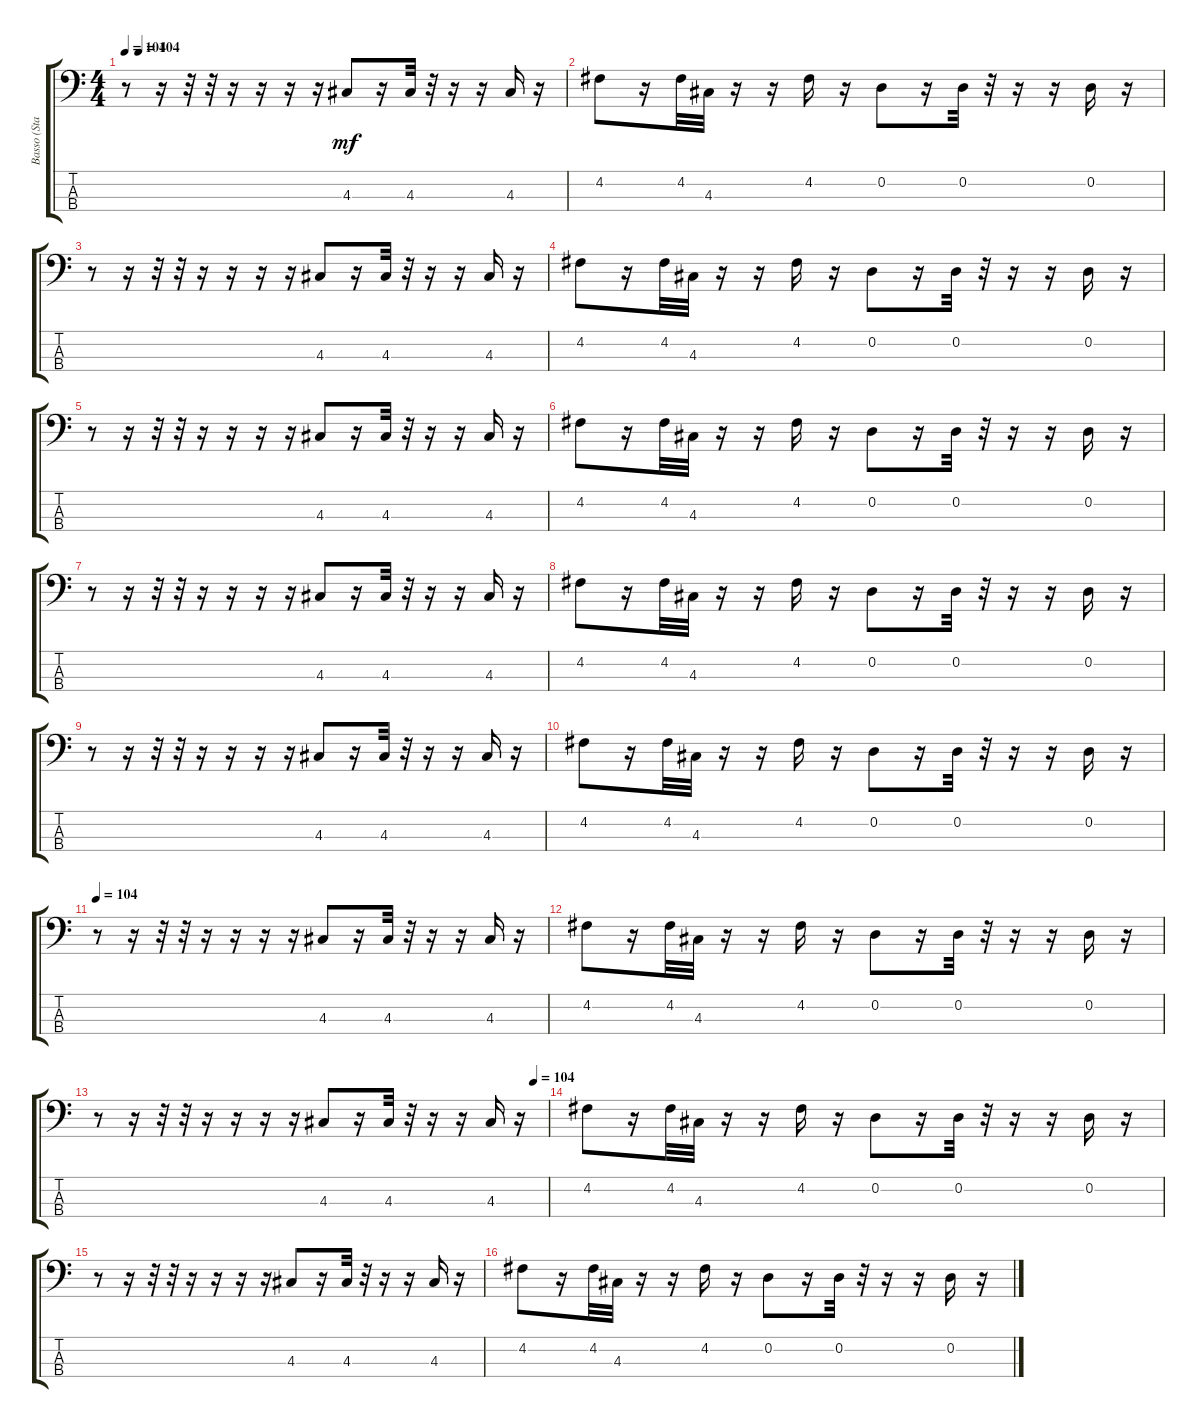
\track ("Basso (Staff 1)" "Basso (Sta") {instrument electricbassfinger}
\staff {score tabs}
\tuning (G2 D2 A1 E1) {hide}
\ts (4 4)
\tempo 104
\tempo (104 0.03125)
\clef f4
\ks c
r.8{dy mf} r.16 r.32 r.32 r.16 r.16 r.16 r.16 4.3.8 r.16 4.3.32 r.32 r.16 r.16 4.3.16 r.16 |
4.2.8 r.16 4.2.32 4.3.32 r.16 r.16 4.2.16 r.16 0.2.8 r.16 0.2.32 r.32 r.16 r.16 0.2.16 r.16 |
r.8 r.16 r.32 r.32 r.16 r.16 r.16 r.16 4.3.8 r.16 4.3.32 r.32 r.16 r.16 4.3.16 r.16 |
4.2.8 r.16 4.2.32 4.3.32 r.16 r.16 4.2.16 r.16 0.2.8 r.16 0.2.32 r.32 r.16 r.16 0.2.16 r.16 |
r.8 r.16 r.32 r.32 r.16 r.16 r.16 r.16 4.3.8 r.16 4.3.32 r.32 r.16 r.16 4.3.16 r.16 |
4.2.8 r.16 4.2.32 4.3.32 r.16 r.16 4.2.16 r.16 0.2.8 r.16 0.2.32 r.32 r.16 r.16 0.2.16 r.16 |
r.8 r.16 r.32 r.32 r.16 r.16 r.16 r.16 4.3.8 r.16 4.3.32 r.32 r.16 r.16 4.3.16 r.16 |
4.2.8 r.16 4.2.32 4.3.32 r.16 r.16 4.2.16 r.16 0.2.8 r.16 0.2.32 r.32 r.16 r.16 0.2.16 r.16 |
r.8 r.16 r.32 r.32 r.16 r.16 r.16 r.16 4.3.8 r.16 4.3.32 r.32 r.16 r.16 4.3.16 r.16 |
4.2.8 r.16 4.2.32 4.3.32 r.16 r.16 4.2.16 r.16 0.2.8 r.16 0.2.32 r.32 r.16 r.16 0.2.16 r.16 |
\tempo 104
r.8 r.16 r.32 r.32 r.16 r.16 r.16 r.16 4.3.8 r.16 4.3.32 r.32 r.16 r.16 4.3.16 r.16 |
4.2.8 r.16 4.2.32 4.3.32 r.16 r.16 4.2.16 r.16 0.2.8 r.16 0.2.32 r.32 r.16 r.16 0.2.16 r.16 |
\tempo (104 0.96875)
r.8 r.16 r.32 r.32 r.16 r.16 r.16 r.16 4.3.8 r.16 4.3.32 r.32 r.16 r.16 4.3.16 r.16 |
4.2.8 r.16 4.2.32 4.3.32 r.16 r.16 4.2.16 r.16 0.2.8 r.16 0.2.32 r.32 r.16 r.16 0.2.16 r.16 |
r.8 r.16 r.32 r.32 r.16 r.16 r.16 r.16 4.3.8 r.16 4.3.32 r.32 r.16 r.16 4.3.16 r.16 |
4.2.8 r.16 4.2.32 4.3.32 r.16 r.16 4.2.16 r.16 0.2.8 r.16 0.2.32 r.32 r.16 r.16 0.2.16 r.16
